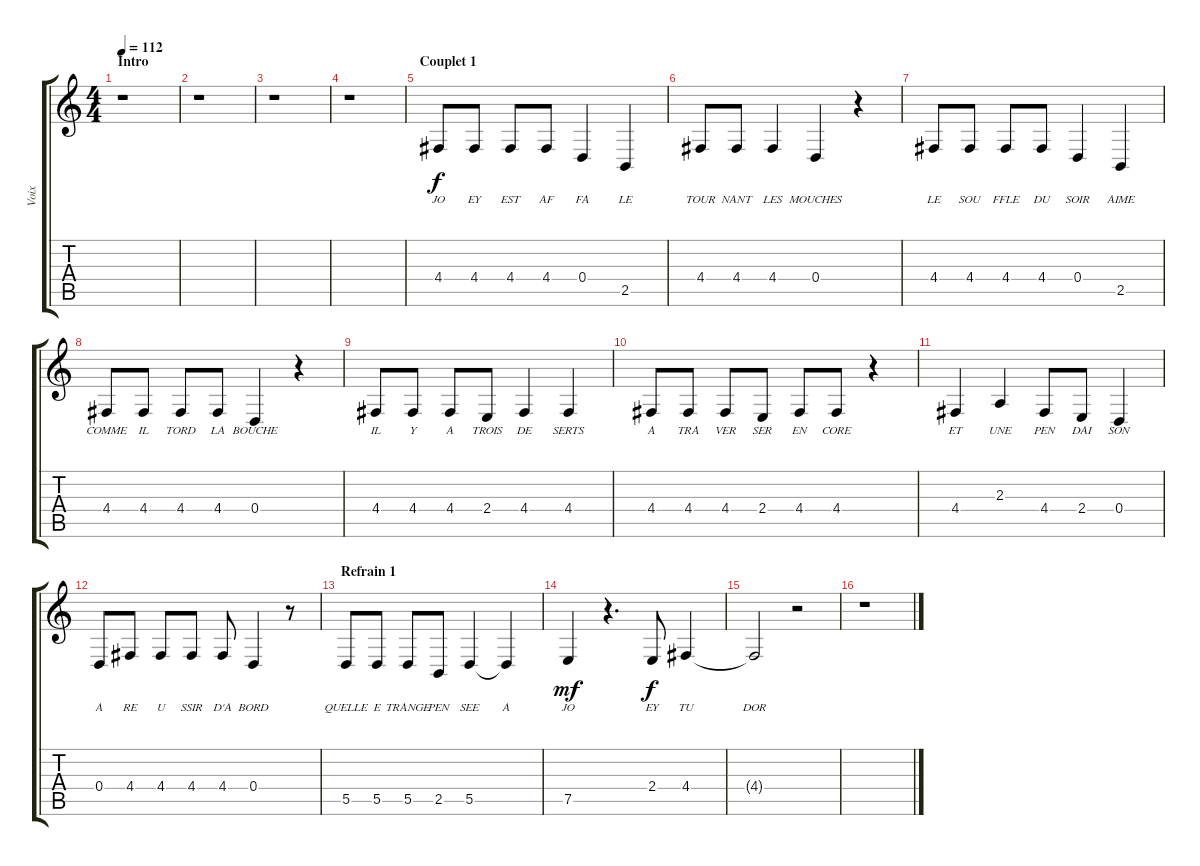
\track ("Voix" "Voix") {instrument clarinet}
\staff {score tabs}
\tuning (E4 B3 G3 D3 A2 E2) {hide}
\ts (4 4)
\section ("" "Intro")
\tempo 112
\clef g2
\ks c
r.1{dy f instrument clarinet} |
r.1 |
r.1 |
r.1 |
\section ("" "Couplet 1")
4.4.8{lyrics (0 "JO") lyrics (1 "") lyrics (2 "") lyrics (3 "") lyrics (4 "")} 4.4.8{lyrics (0 "EY") lyrics (1 "") lyrics (2 "") lyrics (3 "") lyrics (4 "")} 4.4.8{lyrics (0 "EST") lyrics (1 "") lyrics (2 "") lyrics (3 "") lyrics (4 "")} 4.4.8{lyrics (0 "AF") lyrics (1 "") lyrics (2 "") lyrics (3 "") lyrics (4 "")} 0.4.4{lyrics (0 "FA") lyrics (1 "") lyrics (2 "") lyrics (3 "") lyrics (4 "")} 2.5.4{lyrics (0 "LE") lyrics (1 "") lyrics (2 "") lyrics (3 "") lyrics (4 "")} |
4.4.8{lyrics (0 "TOUR") lyrics (1 "") lyrics (2 "") lyrics (3 "") lyrics (4 "")} 4.4.8{lyrics (0 "NANT") lyrics (1 "") lyrics (2 "") lyrics (3 "") lyrics (4 "")} 4.4.4{lyrics (0 "LES") lyrics (1 "") lyrics (2 "") lyrics (3 "") lyrics (4 "")} 0.4.4{lyrics (0 "MOUCHES") lyrics (1 "") lyrics (2 "") lyrics (3 "") lyrics (4 "")} r.4 |
4.4.8{lyrics (0 "LE") lyrics (1 "") lyrics (2 "") lyrics (3 "") lyrics (4 "")} 4.4.8{lyrics (0 "SOU") lyrics (1 "") lyrics (2 "") lyrics (3 "") lyrics (4 "")} 4.4.8{lyrics (0 "FFLE") lyrics (1 "") lyrics (2 "") lyrics (3 "") lyrics (4 "")} 4.4.8{lyrics (0 "DU") lyrics (1 "") lyrics (2 "") lyrics (3 "") lyrics (4 "")} 0.4.4{lyrics (0 "SOIR") lyrics (1 "") lyrics (2 "") lyrics (3 "") lyrics (4 "")} 2.5.4{lyrics (0 "AIME") lyrics (1 "") lyrics (2 "") lyrics (3 "") lyrics (4 "")} |
4.4.8{lyrics (0 "COMME") lyrics (1 "") lyrics (2 "") lyrics (3 "") lyrics (4 "")} 4.4.8{lyrics (0 "IL") lyrics (1 "") lyrics (2 "") lyrics (3 "") lyrics (4 "")} 4.4.8{lyrics (0 "TORD") lyrics (1 "") lyrics (2 "") lyrics (3 "") lyrics (4 "")} 4.4.8{lyrics (0 "LA") lyrics (1 "") lyrics (2 "") lyrics (3 "") lyrics (4 "")} 0.4.4{lyrics (0 "BOUCHE") lyrics (1 "") lyrics (2 "") lyrics (3 "") lyrics (4 "")} r.4 |
4.4.8{lyrics (0 "IL") lyrics (1 "") lyrics (2 "") lyrics (3 "") lyrics (4 "")} 4.4.8{lyrics (0 "Y") lyrics (1 "") lyrics (2 "") lyrics (3 "") lyrics (4 "")} 4.4.8{lyrics (0 "A") lyrics (1 "") lyrics (2 "") lyrics (3 "") lyrics (4 "")} 2.4.8{lyrics (0 "TROIS") lyrics (1 "") lyrics (2 "") lyrics (3 "") lyrics (4 "")} 4.4.4{lyrics (0 "DE") lyrics (1 "") lyrics (2 "") lyrics (3 "") lyrics (4 "")} 4.4.4{lyrics (0 "SERTS") lyrics (1 "") lyrics (2 "") lyrics (3 "") lyrics (4 "")} |
4.4.8{lyrics (0 "A") lyrics (1 "") lyrics (2 "") lyrics (3 "") lyrics (4 "")} 4.4.8{lyrics (0 "TRA") lyrics (1 "") lyrics (2 "") lyrics (3 "") lyrics (4 "")} 4.4.8{lyrics (0 "VER") lyrics (1 "") lyrics (2 "") lyrics (3 "") lyrics (4 "")} 2.4.8{lyrics (0 "SER") lyrics (1 "") lyrics (2 "") lyrics (3 "") lyrics (4 "")} 4.4.8{lyrics (0 "EN") lyrics (1 "") lyrics (2 "") lyrics (3 "") lyrics (4 "")} 4.4.8{lyrics (0 "CORE") lyrics (1 "") lyrics (2 "") lyrics (3 "") lyrics (4 "")} r.4 |
4.4.4{lyrics (0 "ET") lyrics (1 "") lyrics (2 "") lyrics (3 "") lyrics (4 "")} 2.3.4{lyrics (0 "UNE") lyrics (1 "") lyrics (2 "") lyrics (3 "") lyrics (4 "")} 4.4.8{lyrics (0 "PEN") lyrics (1 "") lyrics (2 "") lyrics (3 "") lyrics (4 "")} 2.4.8{lyrics (0 "DAI") lyrics (1 "") lyrics (2 "") lyrics (3 "") lyrics (4 "")} 0.4.4{lyrics (0 "SON") lyrics (1 "") lyrics (2 "") lyrics (3 "") lyrics (4 "")} |
0.4.8{lyrics (0 "A") lyrics (1 "") lyrics (2 "") lyrics (3 "") lyrics (4 "")} 4.4.8{lyrics (0 "RE") lyrics (1 "") lyrics (2 "") lyrics (3 "") lyrics (4 "")} 4.4.8{lyrics (0 "U") lyrics (1 "") lyrics (2 "") lyrics (3 "") lyrics (4 "")} 4.4.8{lyrics (0 "SSIR") lyrics (1 "") lyrics (2 "") lyrics (3 "") lyrics (4 "")} 4.4.8{lyrics (0 "D'A") lyrics (1 "") lyrics (2 "") lyrics (3 "") lyrics (4 "")} 0.4.4{lyrics (0 "BORD") lyrics (1 "") lyrics (2 "") lyrics (3 "") lyrics (4 "")} r.8 |
\section ("" "Refrain 1")
5.5.8{lyrics (0 "QUELLE") lyrics (1 "") lyrics (2 "") lyrics (3 "") lyrics (4 "")} 5.5.8{lyrics (0 "E") lyrics (1 "") lyrics (2 "") lyrics (3 "") lyrics (4 "")} 5.5.8{lyrics (0 "TRANGE") lyrics (1 "") lyrics (2 "") lyrics (3 "") lyrics (4 "")} 2.5.8{lyrics (0 "PEN") lyrics (1 "") lyrics (2 "") lyrics (3 "") lyrics (4 "")} 5.5.4{lyrics (0 "SEE") lyrics (1 "") lyrics (2 "") lyrics (3 "") lyrics (4 "")} 5.5{t}.4{lyrics (0 "A") lyrics (1 "") lyrics (2 "") lyrics (3 "") lyrics (4 "")} |
7.5.4{lyrics (0 "JO") lyrics (1 "") lyrics (2 "") lyrics (3 "") lyrics (4 "") dy mf} r.4{d} 2.4.8{lyrics (0 "EY") lyrics (1 "") lyrics (2 "") lyrics (3 "") lyrics (4 "") dy f} 4.4.4{lyrics (0 "TU") lyrics (1 "") lyrics (2 "") lyrics (3 "") lyrics (4 "")} |
4.4{t}.2{lyrics (0 "DOR") lyrics (1 "") lyrics (2 "") lyrics (3 "") lyrics (4 "")} r.2 |
r.1
